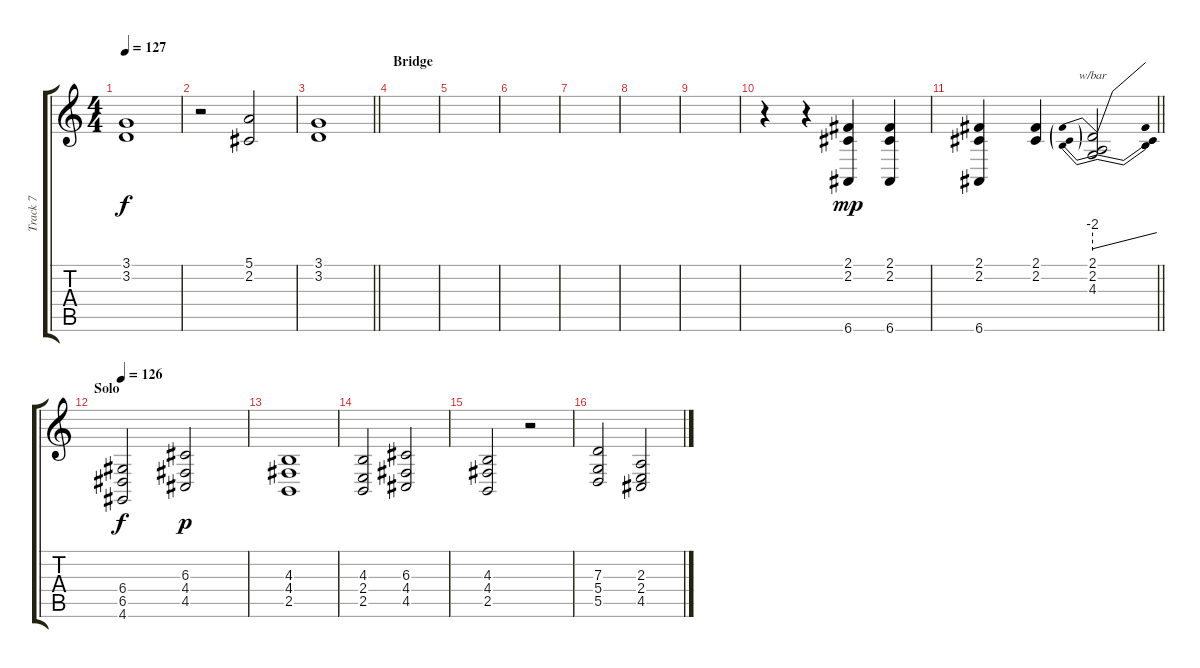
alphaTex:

\track ("Track 7" "Track 7") {instrument musicbox}
\staff {score tabs}
\tuning (E4 B3 G3 D3 A2 E2) {hide}
\ts (4 4)
\tempo 127
\clef g2
\ks c
(3.1 3.2).1{dy f} |
r.2 (5.1 2.2).2 |
\barLineRight lightlight
(3.1 3.2).1 |
\section ("" "Bridge")
|
|
|
|
|
|
r.4{balance 13 instrument orchestrahit} r.4 (2.1 2.2 6.6).4{dy mp} (2.1 2.2 6.6).4 |
\barLineRight lightlight
(2.1 2.2 6.6).4 (2.1 2.2).4 (2.1 2.2 4.3).2{tbe (predivedive default 0 -8 60 0) volume 10 balance 8 instrument applause} |
\section ("" "Solo")
\tempo 126
(6.4 6.5 4.6).2{dy f volume 1 balance 8 instrument distortionguitar} (6.3 4.4 4.5).2{dy p} |
(4.3 4.4 2.5).1 |
(4.3 2.4 2.5).2 (6.3 4.4 4.5).2 |
(4.3 4.4 2.5).2 r.2 |
(7.3 5.4 5.5).2 (2.3 2.4 4.5).2
